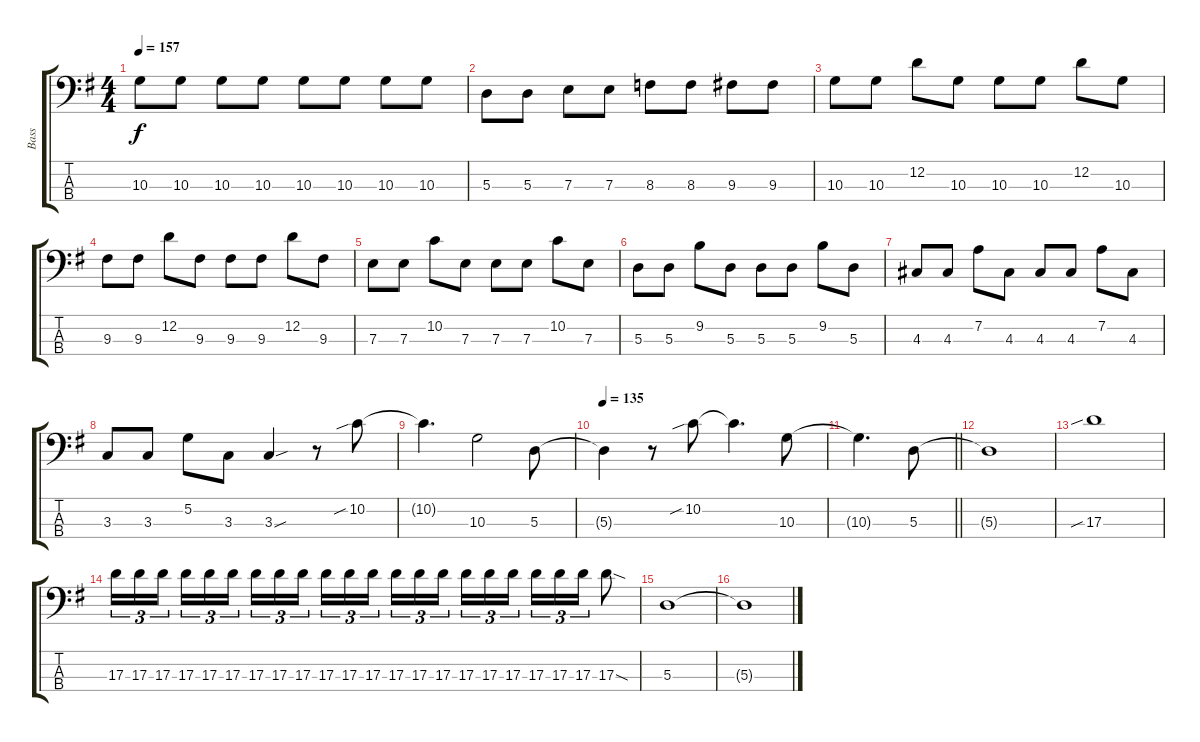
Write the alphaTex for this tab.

\track ("Bass" "Bass") {instrument electricbassfinger}
\staff {score tabs}
\tuning (G2 D2 A1 E1) {hide}
\ts (4 4)
\tempo 157
\clef f4
\ks g
10.3.8{dy f} 10.3.8 10.3.8 10.3.8 10.3.8 10.3.8 10.3.8 10.3.8 |
5.3.8 5.3.8 7.3.8 7.3.8 8.3.8 8.3.8 9.3.8 9.3.8 |
10.3.8 10.3.8 12.2.8 10.3.8 10.3.8 10.3.8 12.2.8 10.3.8 |
9.3.8 9.3.8 12.2.8 9.3.8 9.3.8 9.3.8 12.2.8 9.3.8 |
7.3.8 7.3.8 10.2.8 7.3.8 7.3.8 7.3.8 10.2.8 7.3.8 |
5.3.8 5.3.8 9.2.8 5.3.8 5.3.8 5.3.8 9.2.8 5.3.8 |
4.3.8 4.3.8 7.2.8 4.3.8 4.3.8 4.3.8 7.2.8 4.3.8 |
3.3.8 3.3.8 5.2.8 3.3.8 3.3{sou}.4 r.8 10.2{sib}.8 |
10.2{t}.4{d} 10.3.2 5.3.8 |
\tempo 135
5.3{t}.4 r.8 10.2{sib}.8 10.2{t}.4{d} 10.3.8 |
\barLineRight lightlight
10.3{t}.4{d} 5.3.8 |
5.3{t}.1 |
17.3{sib}.1 |
17.3.16{tu (3 2)} 17.3.16{tu (3 2)} 17.3.16{tu (3 2) beam splitsecondary} 17.3.16{tu (3 2)} 17.3.16{tu (3 2)} 17.3.16{tu (3 2)} 17.3.16{tu (3 2)} 17.3.16{tu (3 2)} 17.3.16{tu (3 2) beam splitsecondary} 17.3.16{tu (3 2)} 17.3.16{tu (3 2)} 17.3.16{tu (3 2)} 17.3.16{tu (3 2)} 17.3.16{tu (3 2)} 17.3.16{tu (3 2) beam splitsecondary} 17.3.16{tu (3 2)} 17.3.16{tu (3 2)} 17.3.16{tu (3 2)} 17.3.16{tu (3 2)} 17.3.16{tu (3 2)} 17.3.16{tu (3 2)} 17.3{sod}.8 |
5.3.1 |
5.3{t}.1
